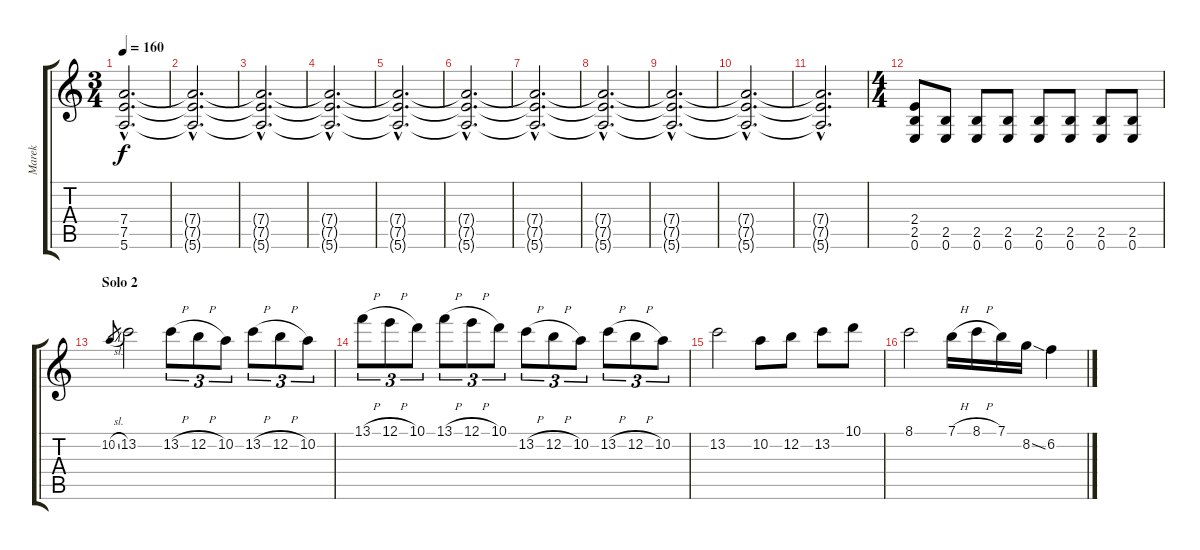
\track ("Marek" "Marek") {instrument distortionguitar}
\staff {score tabs}
\tuning (E4 B3 G3 D3 A2 E2) {hide}
\ts (3 4)
\tempo 160
\clef g2
\ks c
(7.4{hac t} 7.5{hac t} 5.6{hac t}).2{d dy f} |
(7.4{hac t} 7.5{hac t} 5.6{hac t}).2{d} |
(7.4{hac t} 7.5{hac t} 5.6{hac t}).2{d} |
(7.4{hac t} 7.5{hac t} 5.6{hac t}).2{d} |
(7.4{hac t} 7.5{hac t} 5.6{hac t}).2{d} |
(7.4{hac t} 7.5{hac t} 5.6{hac t}).2{d} |
(7.4{hac t} 7.5{hac t} 5.6{hac t}).2{d} |
(7.4{hac t} 7.5{hac t} 5.6{hac t}).2{d} |
(7.4{hac t} 7.5{hac t} 5.6{hac t}).2{d} |
(7.4{hac t} 7.5{hac t} 5.6{hac t}).2{d} |
(7.4{hac t} 7.5{hac t} 5.6{hac t}).2{d} |
\ts (4 4)
(2.4 2.5 0.6).8 (2.5 0.6).8 (2.5 0.6).8 (2.5 0.6).8 (2.5 0.6).8 (2.5 0.6).8 (2.5 0.6).8 (2.5 0.6).8 |
\section ("" "Solo 2")
10.2{sl}.8{gr} 13.2.2 13.2{h}.8{tu (3 2)} 12.2{h}.8{tu (3 2)} 10.2.8{tu (3 2)} 13.2{h}.8{tu (3 2)} 12.2{h}.8{tu (3 2)} 10.2.8{tu (3 2)} |
13.1{h}.8{tu (3 2)} 12.1{h}.8{tu (3 2)} 10.1.8{tu (3 2)} 13.1{h}.8{tu (3 2)} 12.1{h}.8{tu (3 2)} 10.1.8{tu (3 2)} 13.2{h}.8{tu (3 2)} 12.2{h}.8{tu (3 2)} 10.2.8{tu (3 2)} 13.2{h}.8{tu (3 2)} 12.2{h}.8{tu (3 2)} 10.2.8{tu (3 2)} |
13.2.2 10.2.8 12.2.8 13.2.8 10.1.8 |
8.1.2 7.1{h}.16 8.1{h}.16 7.1.16 8.2{ss}.16 6.2.4
